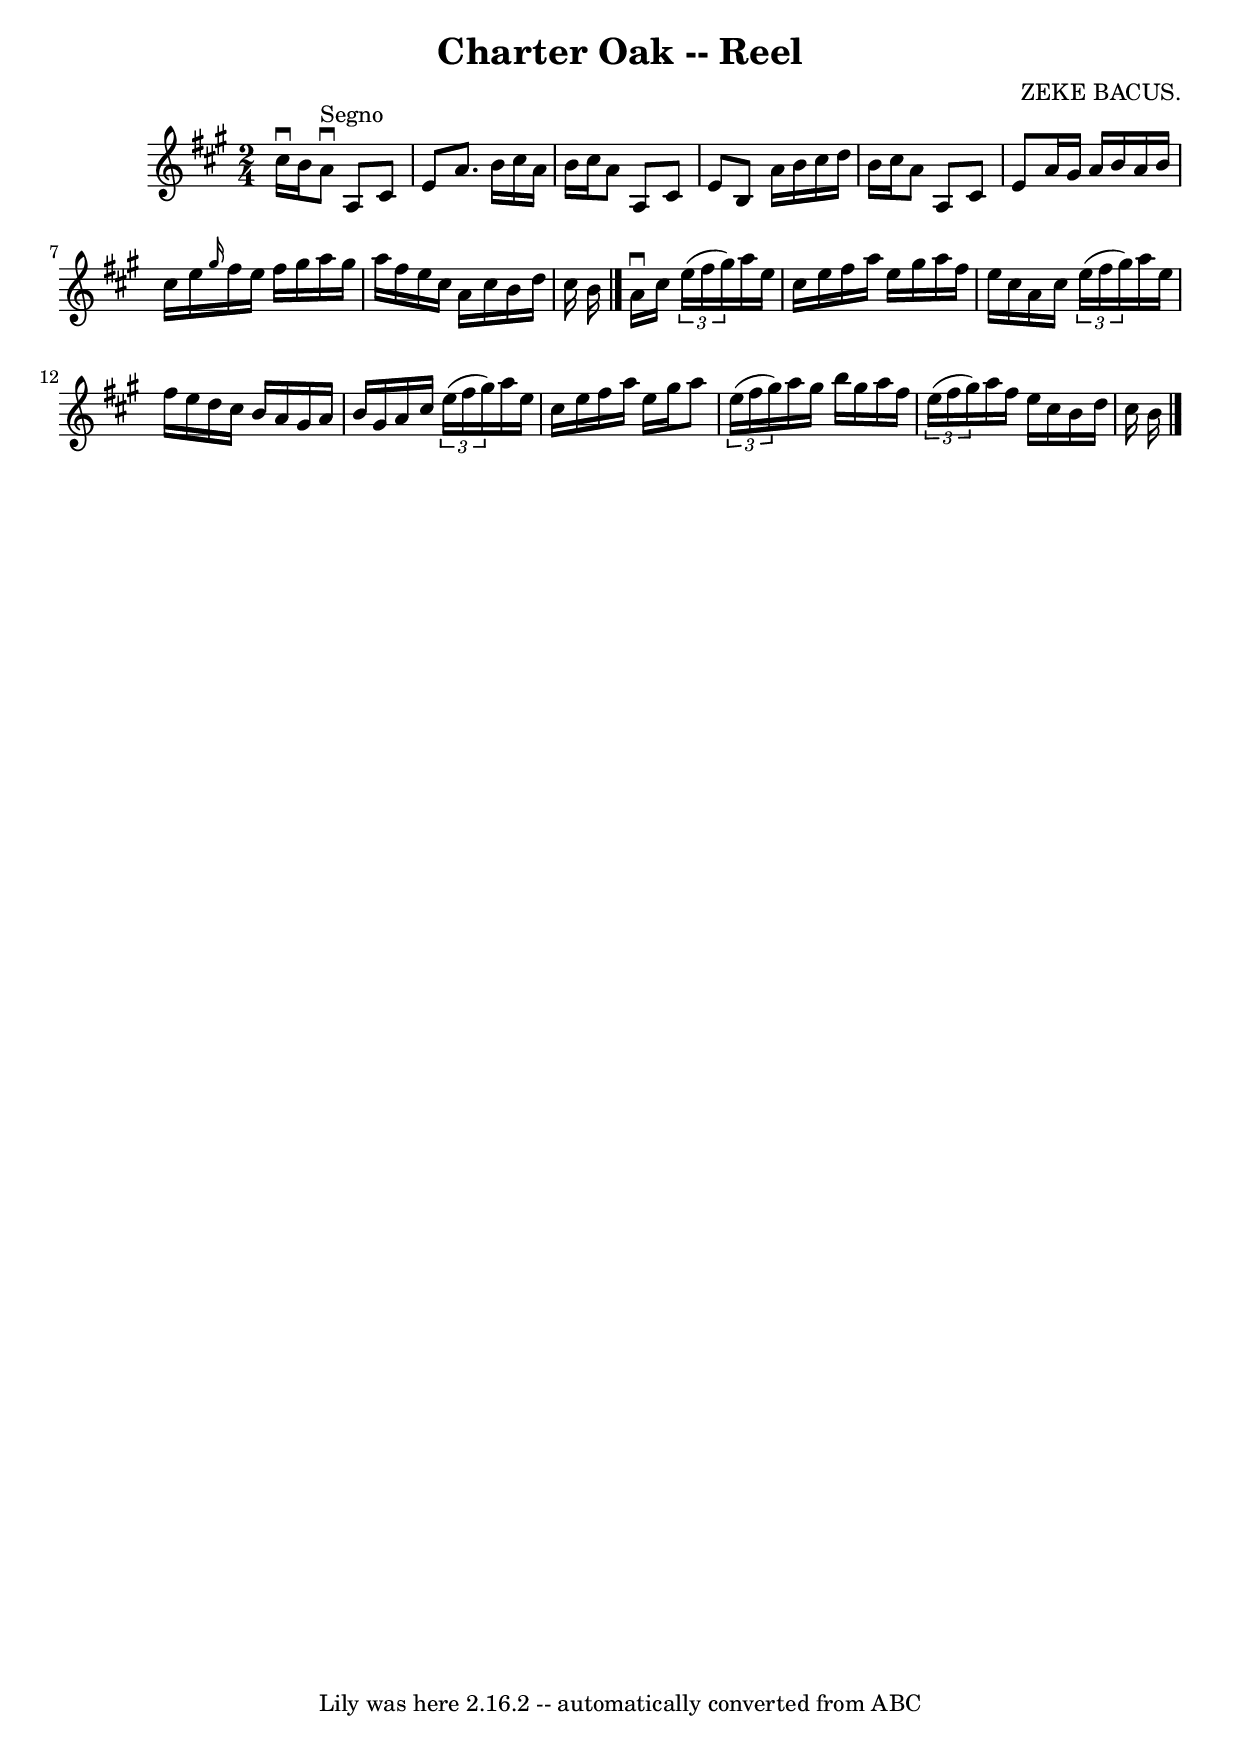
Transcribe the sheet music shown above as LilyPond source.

\version "2.16.2"
\include "Mammoth.ily"
\header {
  %% book = "Ryan's Mammoth Collection"
  composer = "ZEKE BACUS."
  crossRefNumber = "1"
  footnotes = "\\\\354"
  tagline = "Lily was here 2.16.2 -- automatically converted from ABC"
  title = "Charter Oak -- Reel"

}
voicedefault =  {


  \time 2/4 
  \key a \major
 cis''16^\downbow b'16    |
  a'8 
  ^"Segno"^\downbow a8 cis'8 e'8    |
  a'8. b'16 cis''16    
  a'16 b'16 cis''16    |
  a'8 a8 cis'8 e'8    |
  
  b8 a'16 b'16 cis''16 d''16 b'16 cis''16    |
  a'8   
  a8 cis'8 e'8    |
  a'16 gis'16 a'16 b'16 a'16    
  b'16 cis''16 e''16    |
  \grace { gis''16  
	 } fis''16 e''16  
  fis''16 gis''16 a''16 gis''16 a''16 fis''16    |
  
  e''16 cis''16 a'16 cis''16 b'16 d''16 cis''16 b'16    
  \bar "|." a'16^\downbow cis''16    \times 2/3 { e''16 (fis''16    
						  gis''16) 
						} a''16 e''16 cis''16 e''16    |
  fis''16    
  a''16 e''16 gis''16 a''16 fis''16 e''16 cis''16    |
  
  a'16 cis''16    \times 2/3 { e''16 (fis''16 gis''16) 
			     } a''16    
  e''16 fis''16 e''16    |
  d''16 cis''16 b'16 a'16    
  gis'16 a'16 b'16 gis'16    |
  a'16 cis''16    
  \times 2/3 { e''16 (fis''16 gis''16) 
	     } a''16 e''16 cis''16   
  e''16    |
  fis''16 a''16 e''16 gis''16 a''8    
  \times 2/3 { e''16 (fis''16 gis''16) 
	     }   |
  a''16 gis''16 
  b''16 gis''16 a''16 fis''16    \times 2/3 { e''16 (fis''16    
					      gis''16) 
					    }   |
  a''16 fis''16 e''16 cis''16 b'16    
  d''16 cis''16 b'16        \bar "|."   

}

\score{
  <<

    \context Staff="default"
    {
      \voicedefault 
      
    }

  >>
  \layout {
    
  }
  \midi {
  }

}
